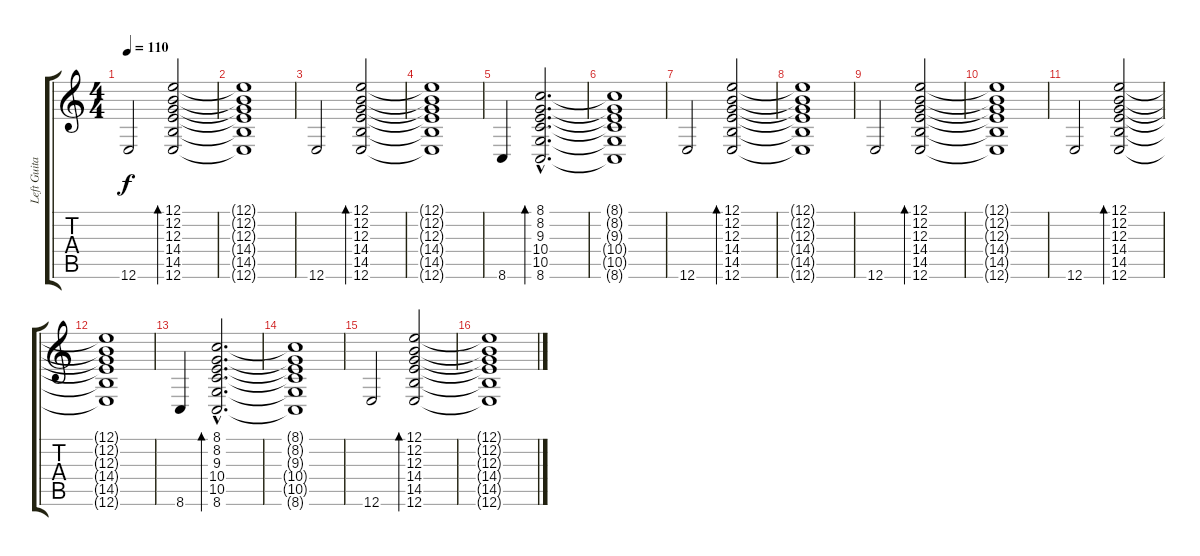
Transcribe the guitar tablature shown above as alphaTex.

\track ("Left Guitar Synth" "Left Guita") {instrument pad5bowed}
\staff {score tabs}
\tuning (E4 B3 G3 D3 A2 E2) {hide}
\ts (4 4)
\tempo 110
\clef g2
\ks c
12.6.2{dy f} (12.1 12.2 12.3 14.4 14.5 12.6).2{bd 240} |
(12.1{t} 12.2{t} 12.3{t} 14.4{t} 14.5{t} 12.6{t}).1 |
12.6.2 (12.1 12.2 12.3 14.4 14.5 12.6).2{bd 240} |
(12.1{t} 12.2{t} 12.3{t} 14.4{t} 14.5{t} 12.6{t}).1 |
8.6.4 (8.1{hac} 8.2{hac} 9.3{hac} 10.4{hac} 10.5{hac} 8.6{hac}).2{d bd 480} |
(8.1{t} 8.2{t} 9.3{t} 10.4{t} 10.5{t} 8.6{t}).1 |
12.6.2 (12.1 12.2 12.3 14.4 14.5 12.6).2{bd 240} |
(12.1{t} 12.2{t} 12.3{t} 14.4{t} 14.5{t} 12.6{t}).1 |
12.6.2 (12.1 12.2 12.3 14.4 14.5 12.6).2{bd 240} |
(12.1{t} 12.2{t} 12.3{t} 14.4{t} 14.5{t} 12.6{t}).1 |
12.6.2 (12.1 12.2 12.3 14.4 14.5 12.6).2{bd 240} |
(12.1{t} 12.2{t} 12.3{t} 14.4{t} 14.5{t} 12.6{t}).1 |
8.6.4 (8.1{hac} 8.2{hac} 9.3{hac} 10.4{hac} 10.5{hac} 8.6{hac}).2{d bd 480} |
(8.1{t} 8.2{t} 9.3{t} 10.4{t} 10.5{t} 8.6{t}).1 |
12.6.2 (12.1 12.2 12.3 14.4 14.5 12.6).2{bd 240} |
(12.1{t} 12.2{t} 12.3{t} 14.4{t} 14.5{t} 12.6{t}).1
